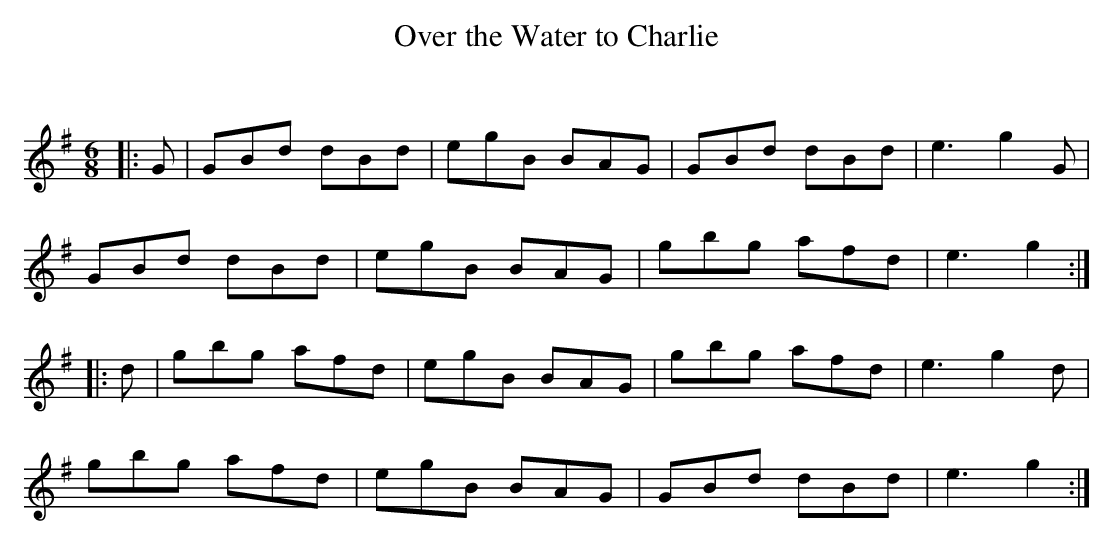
X:1
T: Over the Water to Charlie
C:
Q:180
K:G
M:6/8
L:1/16
|:G2|G2B2d2 d2B2d2|e2g2B2 B2A2G2|G2B2d2 d2B2d2|e6g4G2|
G2B2d2 d2B2d2|e2g2B2 B2A2G2|g2b2g2 a2f2d2|e6g4:|
|:d2|g2b2g2 a2f2d2|e2g2B2 B2A2G2|g2b2g2 a2f2d2|e6g4d2|
g2b2g2 a2f2d2|e2g2B2 B2A2G2|G2B2d2 d2B2d2|e6g4:|
